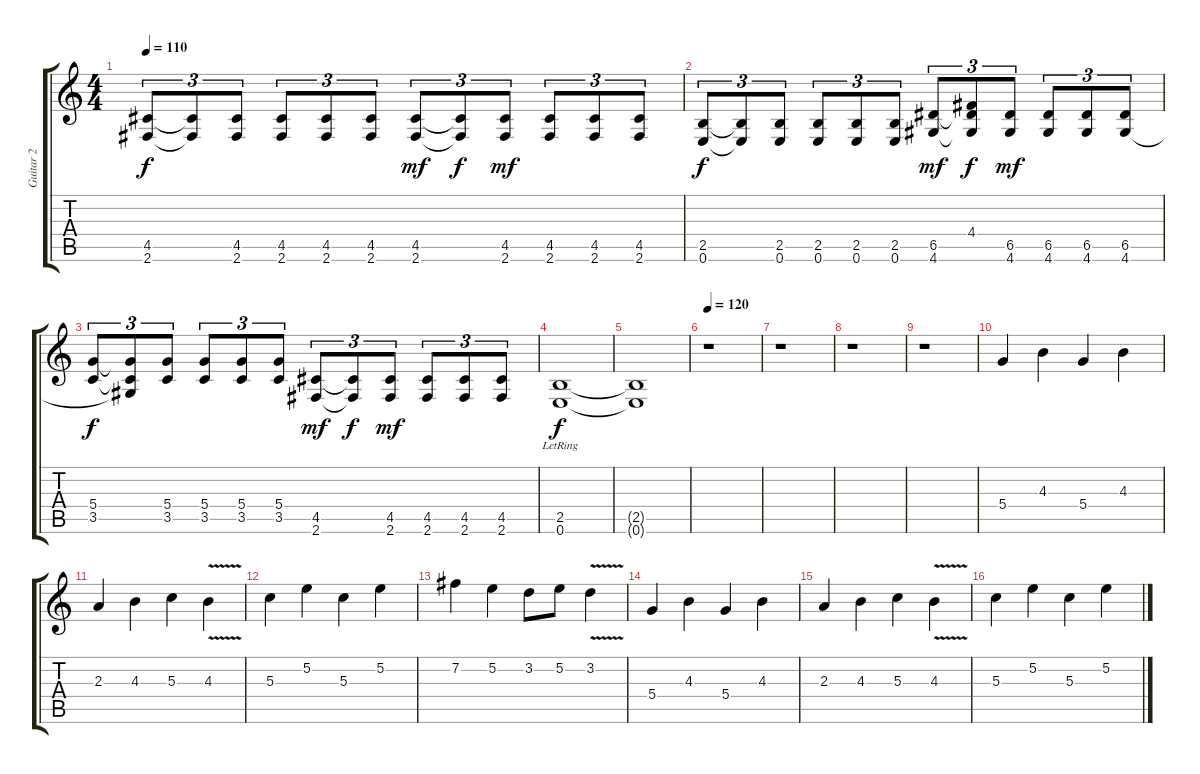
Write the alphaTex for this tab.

\track ("Guitar 2" "Guitar 2") {instrument distortionguitar}
\staff {score tabs}
\tuning (E4 B3 G3 D3 A2 E2) {hide}
\ts (4 4)
\tempo 110
\clef g2
\ks c
(4.5 2.6).8{tu (3 2) dy f} (4.5{t} 2.6{t}).8{tu (3 2)} (4.5 2.6).8{tu (3 2)} (4.5 2.6).8{tu (3 2)} (4.5 2.6).8{tu (3 2)} (4.5 2.6).8{tu (3 2)} (4.5 2.6).8{tu (3 2) dy mf} (4.5{t} 2.6{t}).8{tu (3 2) dy f} (4.5 2.6).8{tu (3 2) dy mf} (4.5 2.6).8{tu (3 2)} (4.5 2.6).8{tu (3 2)} (4.5 2.6).8{tu (3 2)} |
(2.5 0.6).8{tu (3 2) dy f} (2.5{t} 0.6{t}).8{tu (3 2)} (2.5 0.6).8{tu (3 2)} (2.5 0.6).8{tu (3 2)} (2.5 0.6).8{tu (3 2)} (2.5 0.6).8{tu (3 2)} (6.5 4.6).8{tu (3 2) dy mf} (4.4{t} 6.5{t} 4.6{t}).8{tu (3 2) dy f} (6.5 4.6).8{tu (3 2) dy mf} (6.5 4.6).8{tu (3 2)} (6.5 4.6).8{tu (3 2)} (6.5 4.6).8{tu (3 2)} |
(5.4 3.5).8{tu (3 2) dy f} (5.4{t} 3.5{t} 4.6{t}).8{tu (3 2)} (5.4 3.5).8{tu (3 2)} (5.4 3.5).8{tu (3 2)} (5.4 3.5).8{tu (3 2)} (5.4 3.5).8{tu (3 2)} (4.5 2.6).8{tu (3 2) dy mf} (4.5{t} 2.6{t}).8{tu (3 2) dy f} (4.5 2.6).8{tu (3 2) dy mf} (4.5 2.6).8{tu (3 2)} (4.5 2.6).8{tu (3 2)} (4.5 2.6).8{tu (3 2)} |
(2.5{lr} 0.6{lr}).1{dy f} |
(2.5{t} 0.6{t}).1 |
\tempo 120
r.1 |
r.1 |
r.1 |
r.1 |
5.4.4 4.3.4 5.4.4 4.3.4 |
2.3.4 4.3.4 5.3.4 4.3{v}.4 |
5.3.4 5.2.4 5.3.4 5.2.4 |
7.2.4 5.2.4 3.2.8 5.2.8 3.2{v}.4 |
5.4.4 4.3.4 5.4.4 4.3.4 |
2.3.4 4.3.4 5.3.4 4.3{v}.4 |
5.3.4 5.2.4 5.3.4 5.2.4
